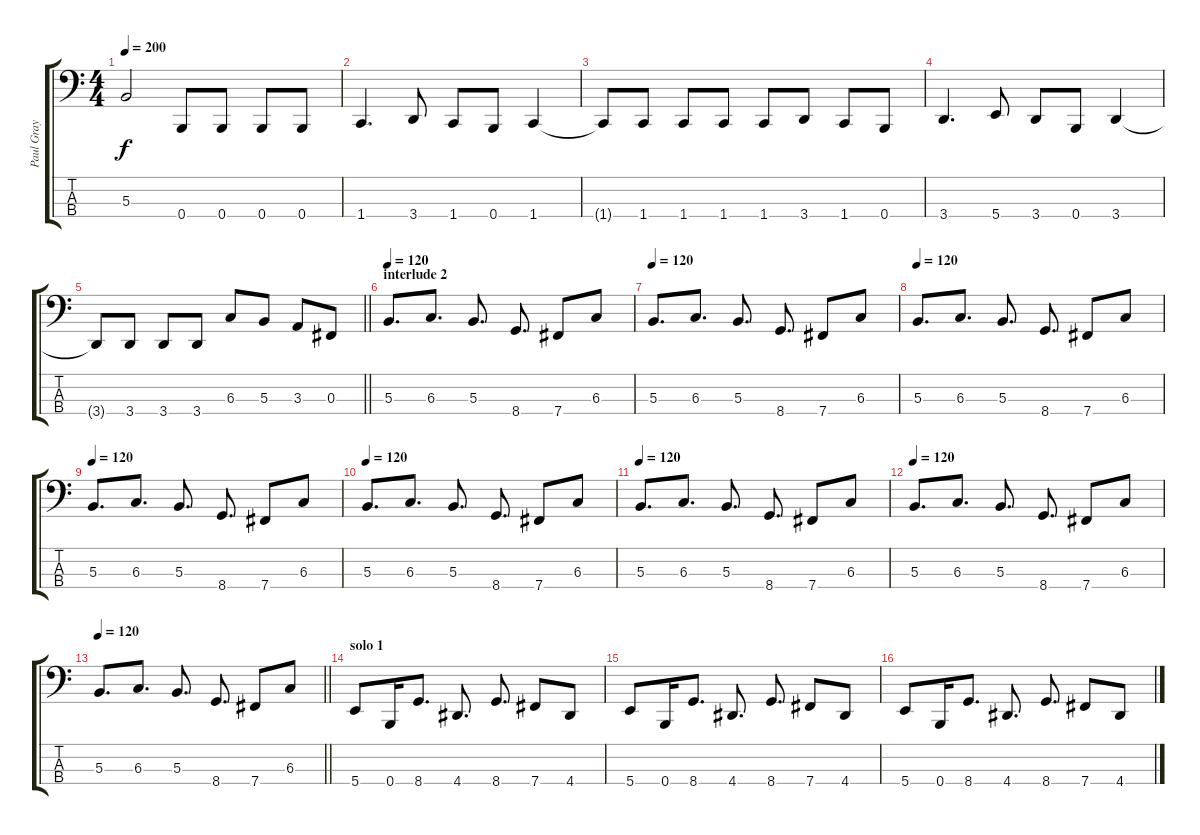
\track ("Paul Gray" "Paul Gray") {instrument electricbasspick}
\staff {score tabs}
\tuning (E2 B1 Gb1 B0) {hide}
\ts (4 4)
\tempo 200
\clef f4
\ks c
5.3{t}.2{dy f} 0.4.8 0.4.8 0.4.8 0.4.8 |
1.4.4{d} 3.4.8 1.4.8 0.4.8 1.4.4 |
1.4{t}.8 1.4.8 1.4.8 1.4.8 1.4.8 3.4.8 1.4.8 0.4.8 |
3.4.4{d} 5.4.8 3.4.8 0.4.8 3.4.4 |
\barLineRight lightlight
3.4{t}.8 3.4.8 3.4.8 3.4.8 6.3.8 5.3.8 3.3.8 0.3.8 |
\section ("" "interlude 2")
\tempo 120
5.3.8{d} 6.3.8{d} 5.3.8{d} 8.4.8{d} 7.4.8 6.3.8 |
\tempo 120
5.3.8{d} 6.3.8{d} 5.3.8{d} 8.4.8{d} 7.4.8 6.3.8 |
\tempo 120
5.3.8{d} 6.3.8{d} 5.3.8{d} 8.4.8{d} 7.4.8 6.3.8 |
\tempo 120
5.3.8{d} 6.3.8{d} 5.3.8{d} 8.4.8{d} 7.4.8 6.3.8 |
\tempo 120
5.3.8{d} 6.3.8{d} 5.3.8{d} 8.4.8{d} 7.4.8 6.3.8 |
\tempo 120
5.3.8{d} 6.3.8{d} 5.3.8{d} 8.4.8{d} 7.4.8 6.3.8 |
\tempo 120
5.3.8{d} 6.3.8{d} 5.3.8{d} 8.4.8{d} 7.4.8 6.3.8 |
\tempo 120
\barLineRight lightlight
5.3.8{d} 6.3.8{d} 5.3.8{d} 8.4.8{d} 7.4.8 6.3.8 |
\section ("" "solo 1")
5.4.8 0.4.16 8.4.8{d} 4.4.8{d} 8.4.8{d} 7.4.8 4.4.8 |
5.4.8 0.4.16 8.4.8{d} 4.4.8{d} 8.4.8{d} 7.4.8 4.4.8 |
5.4.8 0.4.16 8.4.8{d} 4.4.8{d} 8.4.8{d} 7.4.8 4.4.8
